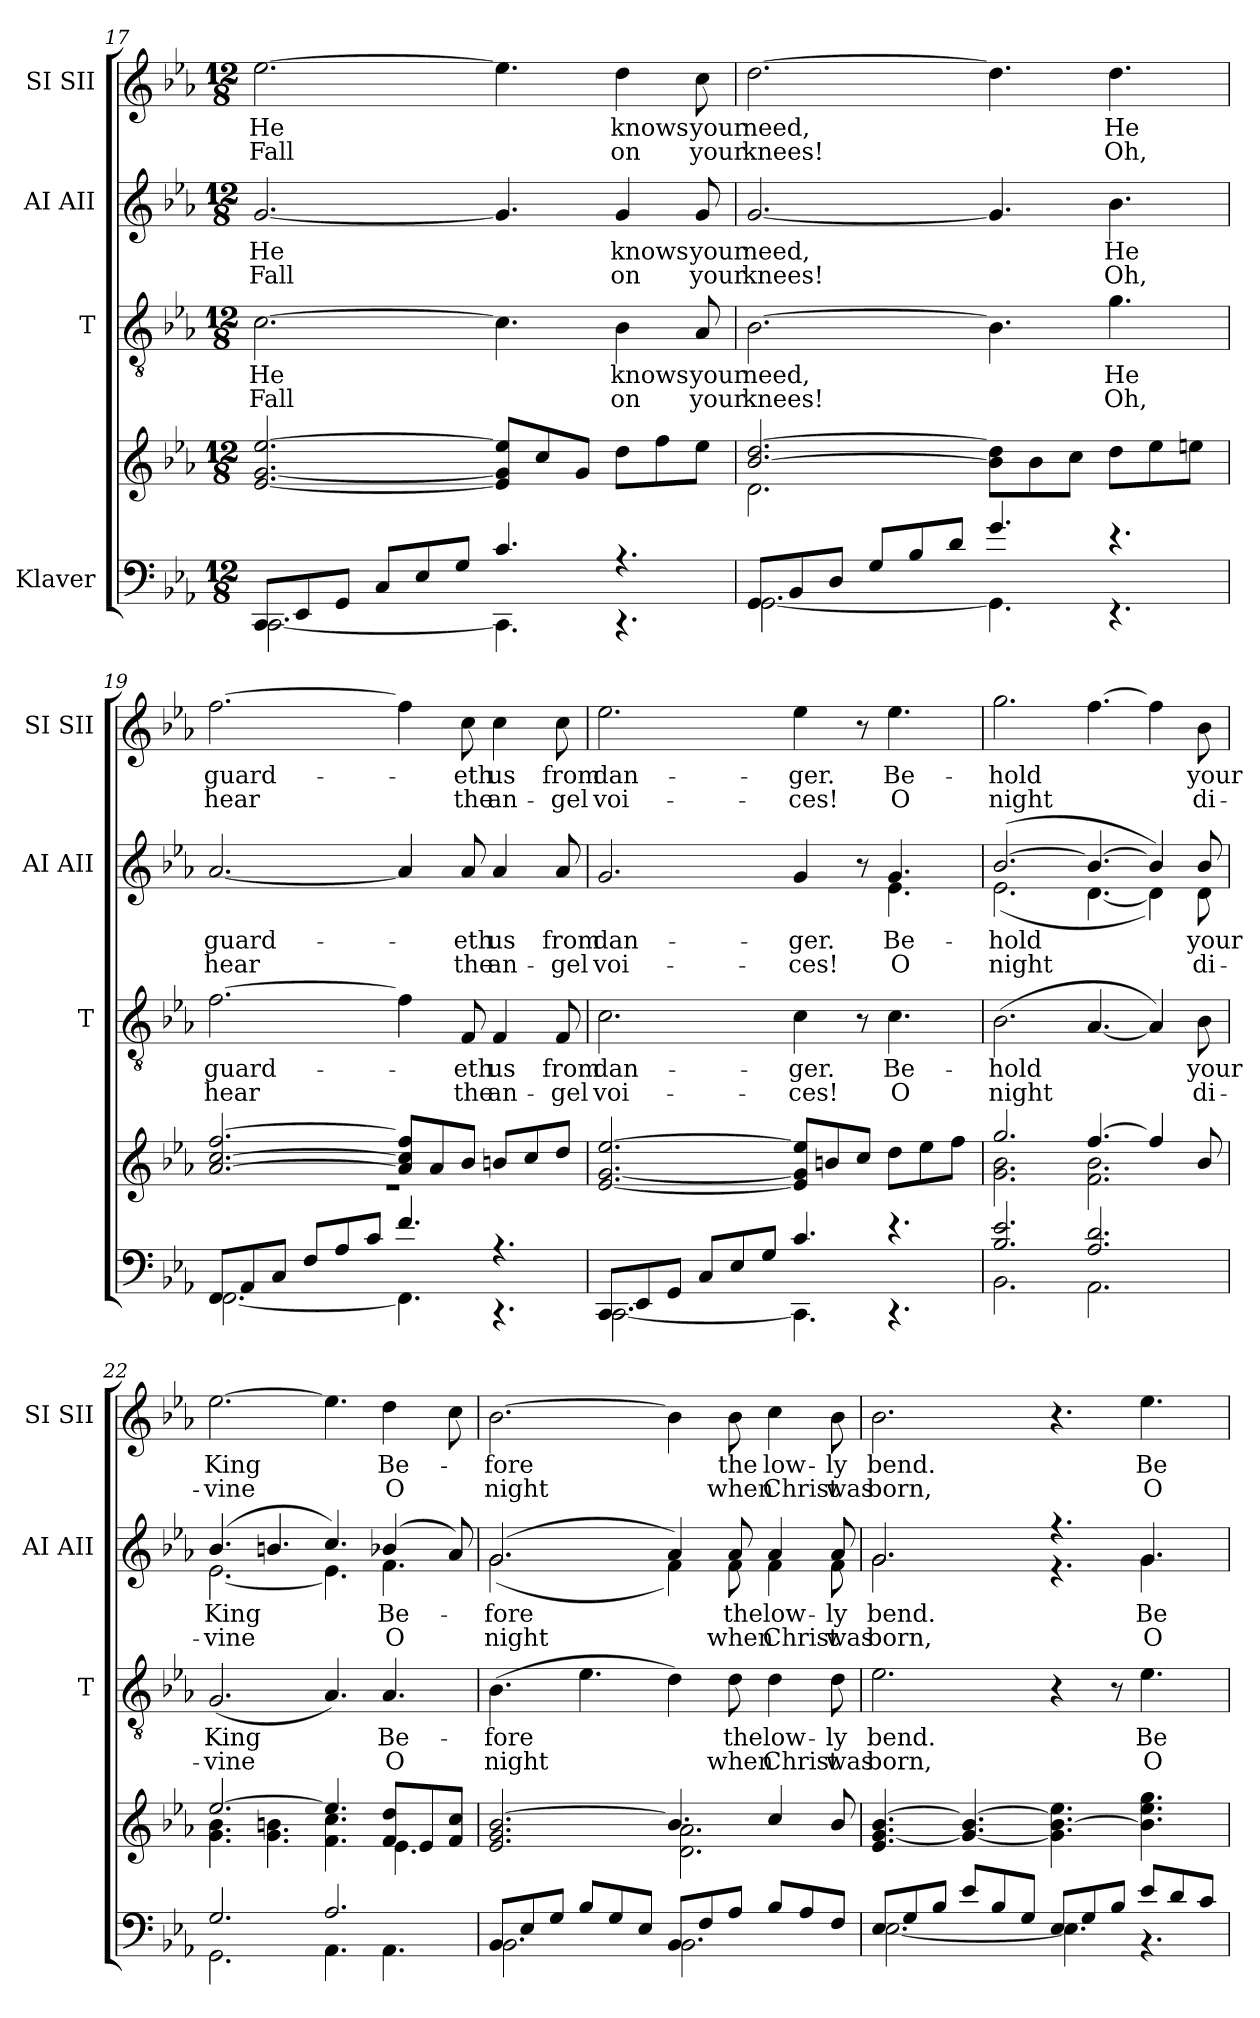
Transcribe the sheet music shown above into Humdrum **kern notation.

**kern	**kern	**kern	**text	**text	**kern	**text	**text	**kern	**text	**text
*part4	*part4	*part3	*part3	*part3	*part2	*part2	*part2	*part1	*part1	*part1
*staff5	*staff4	*staff3	*staff3	*staff3	*staff2	*staff2	*staff2	*staff1	*staff1	*staff1
*I"Klaver	*	*I"T	*	*	*I"AI AII	*	*	*I"SI SII	*	*
*	*	*I'T	*	*	*I'AI AII	*	*	*I'SI SII	*	*
!!LO:PB:g=z
*clefF4	*clefG2	*clefGv2	*	*	*clefG2	*	*	*clefG2	*	*
*k[b-e-a-]	*k[b-e-a-]	*k[b-e-a-]	*	*	*k[b-e-a-]	*	*	*k[b-e-a-]	*	*
*M12/8	*M12/8	*M12/8	*	*	*M12/8	*	*	*M12/8	*	*
=17	=17	=17	=17	=17	=17	=17	=17	=17	=17	=17
*^	*	*	*	*	*	*	*	*	*	*
!	!	!	!	!LO:LY:b	!LO:LY:b	!	!LO:LY:b	!LO:LY:b	!	!LO:LY:b	!LO:LY:b
8CC/L	[2.CC\	[2.e-/ [2.g/ [2.ee-/	[2.c\	He	Fall	[2.g/	He	Fall	[2.ee-\	He	Fall
8EE-/	.	.	.	.	.	.	.	.	.	.	.
8GG/J	.	.	.	.	.	.	.	.	.	.	.
8C/L	.	.	.	.	.	.	.	.	.	.	.
8E-/	.	.	.	.	.	.	.	.	.	.	.
8G/J	.	.	.	.	.	.	.	.	.	.	.
4.c/	4.CC\]	8e-/] 8g/] 8ee-/]L	4.c\]	.	.	4.g/]	.	.	4.ee-\]	.	.
.	.	8cc/	.	.	.	.	.	.	.	.	.
.	.	8g/J	.	.	.	.	.	.	.	.	.
!	!	!	!	!LO:LY:b	!LO:LY:b	!	!LO:LY:b	!LO:LY:b	!	!LO:LY:b	!LO:LY:b
4.r	4.r	8dd\L	4B-\	knows	on	4g/	knows	on	4dd\	knows	on
.	.	8ff\	.	.	.	.	.	.	.	.	.
!	!	!	!	!LO:LY:b	!LO:LY:b	!	!LO:LY:b	!LO:LY:b	!	!LO:LY:b	!LO:LY:b
.	.	8ee-\J	8A-/	your	your	8g/	your	your	8cc\	your	your
=18	=18	=18	=18	=18	=18	=18	=18	=18	=18	=18	=18
*	*	*^	*	*	*	*	*	*	*	*	*
!	!	!	!	!	!LO:LY:b	!LO:LY:b	!	!LO:LY:b	!LO:LY:b	!	!LO:LY:b	!LO:LY:b
8GG/L	[2.GG\	[2.b-/ [2.dd/	2.d\	[2.B-\	need,	knees!	[2.g/	need,	knees!	[2.dd\	need,	knees!
8BB-/	.	.	.	.	.	.	.	.	.	.	.	.
8D/J	.	.	.	.	.	.	.	.	.	.	.	.
8G/L	.	.	.	.	.	.	.	.	.	.	.	.
8B-/	.	.	.	.	.	.	.	.	.	.	.	.
8d/J	.	.	.	.	.	.	.	.	.	.	.	.
4.g/	4.GG\]	8b-\] 8dd\]L	2.ryy	4.B-\]	.	.	4.g/]	.	.	4.dd\]	.	.
.	.	8b-\	.	.	.	.	.	.	.	.	.	.
.	.	8cc\J	.	.	.	.	.	.	.	.	.	.
!	!	!	!	!	!LO:LY:b	!LO:LY:b	!	!LO:LY:b	!LO:LY:b	!	!LO:LY:b	!LO:LY:b
4.r	4.r	8dd\L	.	4.g\	He	Oh,	4.b-\	He	Oh,	4.dd\	He	Oh,
.	.	8ee-\	.	.	.	.	.	.	.	.	.	.
.	.	8een\J	.	.	.	.	.	.	.	.	.	.
!!LO:LB:g=z
=19	=19	=19	=19	=19	=19	=19	=19	=19	=19	=19	=19	=19
!	!	!	!	!	!LO:LY:b	!LO:LY:b	!	!LO:LY:b	!LO:LY:b	!	!LO:LY:b	!LO:LY:b
8FF/L	[2.FF\	[2.a-/ [2.cc/ [2.ff/	1.r	[2.f\	guard-	hear	[2.a-/	guard-	hear	[2.ff\	guard-	hear
8AA-/	.	.	.	.	.	.	.	.	.	.	.	.
8C/J	.	.	.	.	.	.	.	.	.	.	.	.
8F/L	.	.	.	.	.	.	.	.	.	.	.	.
8A-/	.	.	.	.	.	.	.	.	.	.	.	.
8c/J	.	.	.	.	.	.	.	.	.	.	.	.
4.f/	4.FF\]	8a-/] 8cc/] 8ff/]L	.	4f\]	.	.	4a-/]	.	.	4ff\]	.	.
.	.	8a-/	.	.	.	.	.	.	.	.	.	.
!	!	!	!	!	!LO:LY:b	!LO:LY:b	!	!LO:LY:b	!LO:LY:b	!	!LO:LY:b	!LO:LY:b
.	.	8b-/J	.	8F/	-eth	the	8a-/	-eth	the	8cc\	-eth	the
!	!	!	!	!	!LO:LY:b	!LO:LY:b	!	!LO:LY:b	!LO:LY:b	!	!LO:LY:b	!LO:LY:b
4.r	4.r	8bn/L	.	4F/	us	an-	4a-/	us	an-	4cc\	us	an-
.	.	8cc/	.	.	.	.	.	.	.	.	.	.
!	!	!	!	!	!LO:LY:b	!LO:LY:b	!	!LO:LY:b	!LO:LY:b	!	!LO:LY:b	!LO:LY:b
.	.	8dd/J	.	8F/	from	-gel	8a-/	from	-gel	8cc\	from	-gel
*	*	*v	*v	*	*	*	*	*	*	*	*	*
=20	=20	=20	=20	=20	=20	=20	=20	=20	=20	=20	=20
!	!	!	!	!LO:LY:b	!LO:LY:b	!	!LO:LY:b	!LO:LY:b	!	!LO:LY:b	!LO:LY:b
*	*	*	*	*	*	*^	*	*	*	*	*
8CC/L	[2.CC\	[2.e-/ [2.g/ [2.ee-/	2.c\	dan-	voi-	2.g/	8ryy	dan-	voi-	2.ee-\	dan-	voi-
*	*	*	*	*	*	*v	*v	*	*	*	*	*
8EE-/	.	.	.	.	.	.	.	.	.	.	.
8GG/J	.	.	.	.	.	.	.	.	.	.	.
8C/L	.	.	.	.	.	.	.	.	.	.	.
8E-/	.	.	.	.	.	.	.	.	.	.	.
8G/J	.	.	.	.	.	.	.	.	.	.	.
!	!	!	!	!LO:LY:b	!LO:LY:b	!	!LO:LY:b	!LO:LY:b	!	!LO:LY:b	!LO:LY:b
4.c/	4.CC\]	8e-/] 8g/] 8ee-/]L	4c\	-ger.	-ces!	4g/	-ger.	-ces!	4ee-\	-ger.	-ces!
.	.	8bn/	.	.	.	.	.	.	.	.	.
.	.	8cc/J	8r	.	.	8r	.	.	8r	.	.
!	!	!	!	!LO:LY:b	!LO:LY:b	!	!LO:LY:b	!LO:LY:b	!	!LO:LY:b	!LO:LY:b
*	*	*	*	*	*	*^	*	*	*	*	*
4.r	4.r	8dd\L	4.c\	Be-	O	4.g/	4.e-\	Be-	O	4.ee-\	Be-	O
.	.	8ee-\	.	.	.	.	.	.	.	.	.	.
.	.	8ff\J	.	.	.	.	.	.	.	.	.	.
!!LO:PB:g=z
=21	=21	=21	=21	=21	=21	=21	=21	=21	=21	=21	=21	=21
*	*	*^	*	*	*	*	*	*	*	*	*	*
!	!	!	!	!	!LO:LY:b	!LO:LY:b	!	!	!LO:LY:b	!LO:LY:b	!	!LO:LY:b	!LO:LY:b
2.B-/ 2.e-/	2.BB-\	2.gg/	2.g\ 2.b-\	(>2.B-\	-hold	night	(>[2.b-/	(<2.e-\	-hold	night	2.gg\	-hold	night
2.A-/ 2.d/	2.AA-\	[4.ff/	2.f\ 2.b-\	[4.A-/	.	.	4.b-/_	[4.d\	.	.	[4.ff\	.	.
.	.	4ff/]	.	4A-/])	.	.	4b-/])	4d\])	.	.	4ff\]	.	.
!	!	!	!	!	!LO:LY:b	!LO:LY:b	!	!	!LO:LY:b	!LO:LY:b	!	!LO:LY:b	!LO:LY:b
.	.	8b-/	.	8B-\	your	di-	8b-/	8d\	your	di-	8b-\	your	di-
=22	=22	=22	=22	=22	=22	=22	=22	=22	=22	=22	=22	=22	=22
!	!	!	!	!	!LO:LY:b	!LO:LY:b	!	!	!LO:LY:b	!LO:LY:b	!	!LO:LY:b	!LO:LY:b
2.G/	2.GG\	[2.ee-/	4.g\ 4.b-\	(<2.G/	King	-vine	(>4.b-/	[2.e-\	King	-vine	[2.ee-\	King	-vine
.	.	.	4.g\ 4.bn\	.	.	.	4.bn/	.	.	.	.	.	.
2.A-/	4.AA-\	4.ee-/]	4.f\ 4.cc\	4.A-/)	.	.	4.cc/)	4.e-\]	.	.	4.ee-\]	.	.
!	!	!	!	!	!LO:LY:b	!LO:LY:b	!	!	!LO:LY:b	!LO:LY:b	!	!LO:LY:b	!LO:LY:b
.	4.AA-\	8f/ 8dd/L	4.e-\	4.A-/	Be-	O	(>4b-X/	4.f\	Be-	O	4dd\	Be-	O
.	.	8e-/	.	.	.	.	.	.	.	.	.	.	.
.	.	8f/ 8cc/J	.	.	.	.	8a-/)	.	.	.	8cc\	.	.
!!LO:LB:g=z
=23	=23	=23	=23	=23	=23	=23	=23	=23	=23	=23	=23	=23	=23
!	!	!	!	!	!LO:LY:b	!LO:LY:b	!	!	!LO:LY:b	!LO:LY:b	!	!LO:LY:b	!LO:LY:b
8BB-/L	2.BB-\	2.e-/ 2.g/ [2.b-/	2.ryy	(>4.B-\	-fore	night	(>2.g/	(<2.g\	-fore	night	[2.b-\	-fore	night
8E-/	.	.	.	.	.	.	.	.	.	.	.	.	.
8G/J	.	.	.	.	.	.	.	.	.	.	.	.	.
8B-/L	.	.	.	4.e-\	.	.	.	.	.	.	.	.	.
8G/	.	.	.	.	.	.	.	.	.	.	.	.	.
8E-/J	.	.	.	.	.	.	.	.	.	.	.	.	.
8BB-/L	2.BB-\	4.b-/]	2.d\ 2.a-\	4d\)	.	.	4a-/)	4f\)	.	.	4b-\]	.	.
8F/	.	.	.	.	.	.	.	.	.	.	.	.	.
!	!	!	!	!	!LO:LY:b	!LO:LY:b	!	!	!LO:LY:b	!LO:LY:b	!	!LO:LY:b	!LO:LY:b
8A-/J	.	.	.	8d\	the	when	8a-/	8f\	the	when	8b-\	the	when
!	!	!	!	!	!LO:LY:b	!LO:LY:b	!	!	!LO:LY:b	!LO:LY:b	!	!LO:LY:b	!LO:LY:b
8B-/L	.	4cc/	.	4d\	low-	Christ	4a-/	4f\	low-	Christ	4cc\	low-	Christ
8A-/	.	.	.	.	.	.	.	.	.	.	.	.	.
!	!	!	!	!	!LO:LY:b	!LO:LY:b	!	!	!LO:LY:b	!LO:LY:b	!	!LO:LY:b	!LO:LY:b
8F/J	.	8b-/	.	8d\	-ly	was	8a-/	8f\	-ly	was	8b-\	-ly	was
*	*	*v	*v	*	*	*	*	*	*	*	*	*	*
!!LO:PB:g=z
=24	=24	=24	=24	=24	=24	=24	=24	=24	=24	=24	=24	=24
!	!	!	!	!LO:LY:b	!LO:LY:b	!	!	!LO:LY:b	!LO:LY:b	!	!LO:LY:b	!LO:LY:b
8E-/L	[2.E-\	4.e-/ [4.g/ [4.b-/	2.e-\	bend.	born,	2.g/	2.g\	bend.	born,	2.b-\	bend.	born,
8G/	.	.	.	.	.	.	.	.	.	.	.	.
8B-/J	.	.	.	.	.	.	.	.	.	.	.	.
8e-/L	.	4.g/_ 4.b-/_	.	.	.	.	.	.	.	.	.	.
8B-/	.	.	.	.	.	.	.	.	.	.	.	.
8G/J	.	.	.	.	.	.	.	.	.	.	.	.
8E-/L	4.E-\]	4.g\] 4.b-\_ 4.ee-\	4r	.	.	4.r	4.r	.	.	4.r	.	.
8G/	.	.	.	.	.	.	.	.	.	.	.	.
8B-/J	.	.	8r	.	.	.	.	.	.	.	.	.
!	!	!	!	!LO:LY:b	!LO:LY:b	!	!	!LO:LY:b	!LO:LY:b	!	!LO:LY:b	!LO:LY:b
8e-/L	4.r	4.b-\] 4.ee-\ 4.gg\	4.e-\	Be-	O	4.g/	4.g\	Be-	O	4.ee-\	Be-	O
8d/	.	.	.	.	.	.	.	.	.	.	.	.
8c/J	.	.	.	.	.	.	.	.	.	.	.	.
*v	*v	*	*	*	*	*v	*v	*	*	*	*	*
=	=	=	=	=	=	=	=	=	=	=
*-	*-	*-	*-	*-	*-	*-	*-	*-	*-	*-
